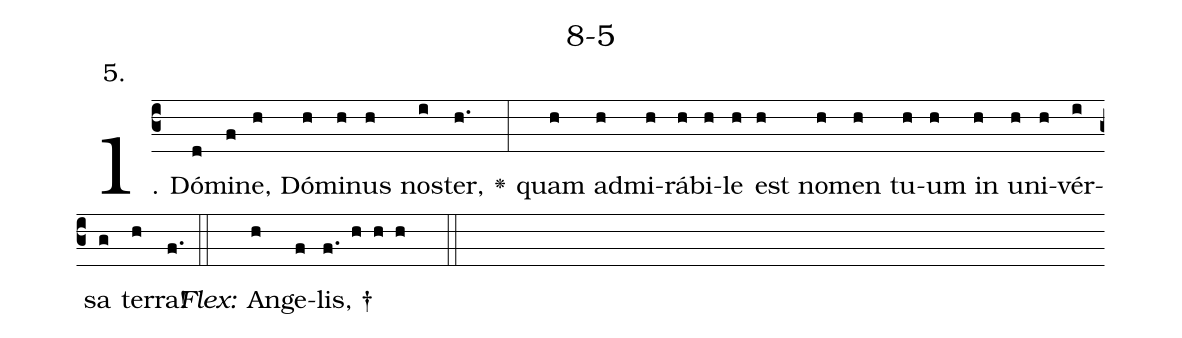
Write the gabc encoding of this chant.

name: 8-5;
annotation: 5.;
%%
(c3)1. Dó(d)mi(f)ne,(h) Dó(h)mi(h)nus(h) nos(i)ter,(h.) <v>\greheightstar</v>(:) quam(h) ad(h)mi(h)rá(h)bi(h)le(h) est(h) no(h)men(h) tu(h)um(h) in(h) u(h)ni(h)vér(i)sa(g) ter(h)ra!(f.) (::)
<i>Flex:</i>()  An(h)ge(f)lis, †(f. h h h  ::)

%E(h) u(h) o(i) u(g) a(h) e.(f.) (::)
